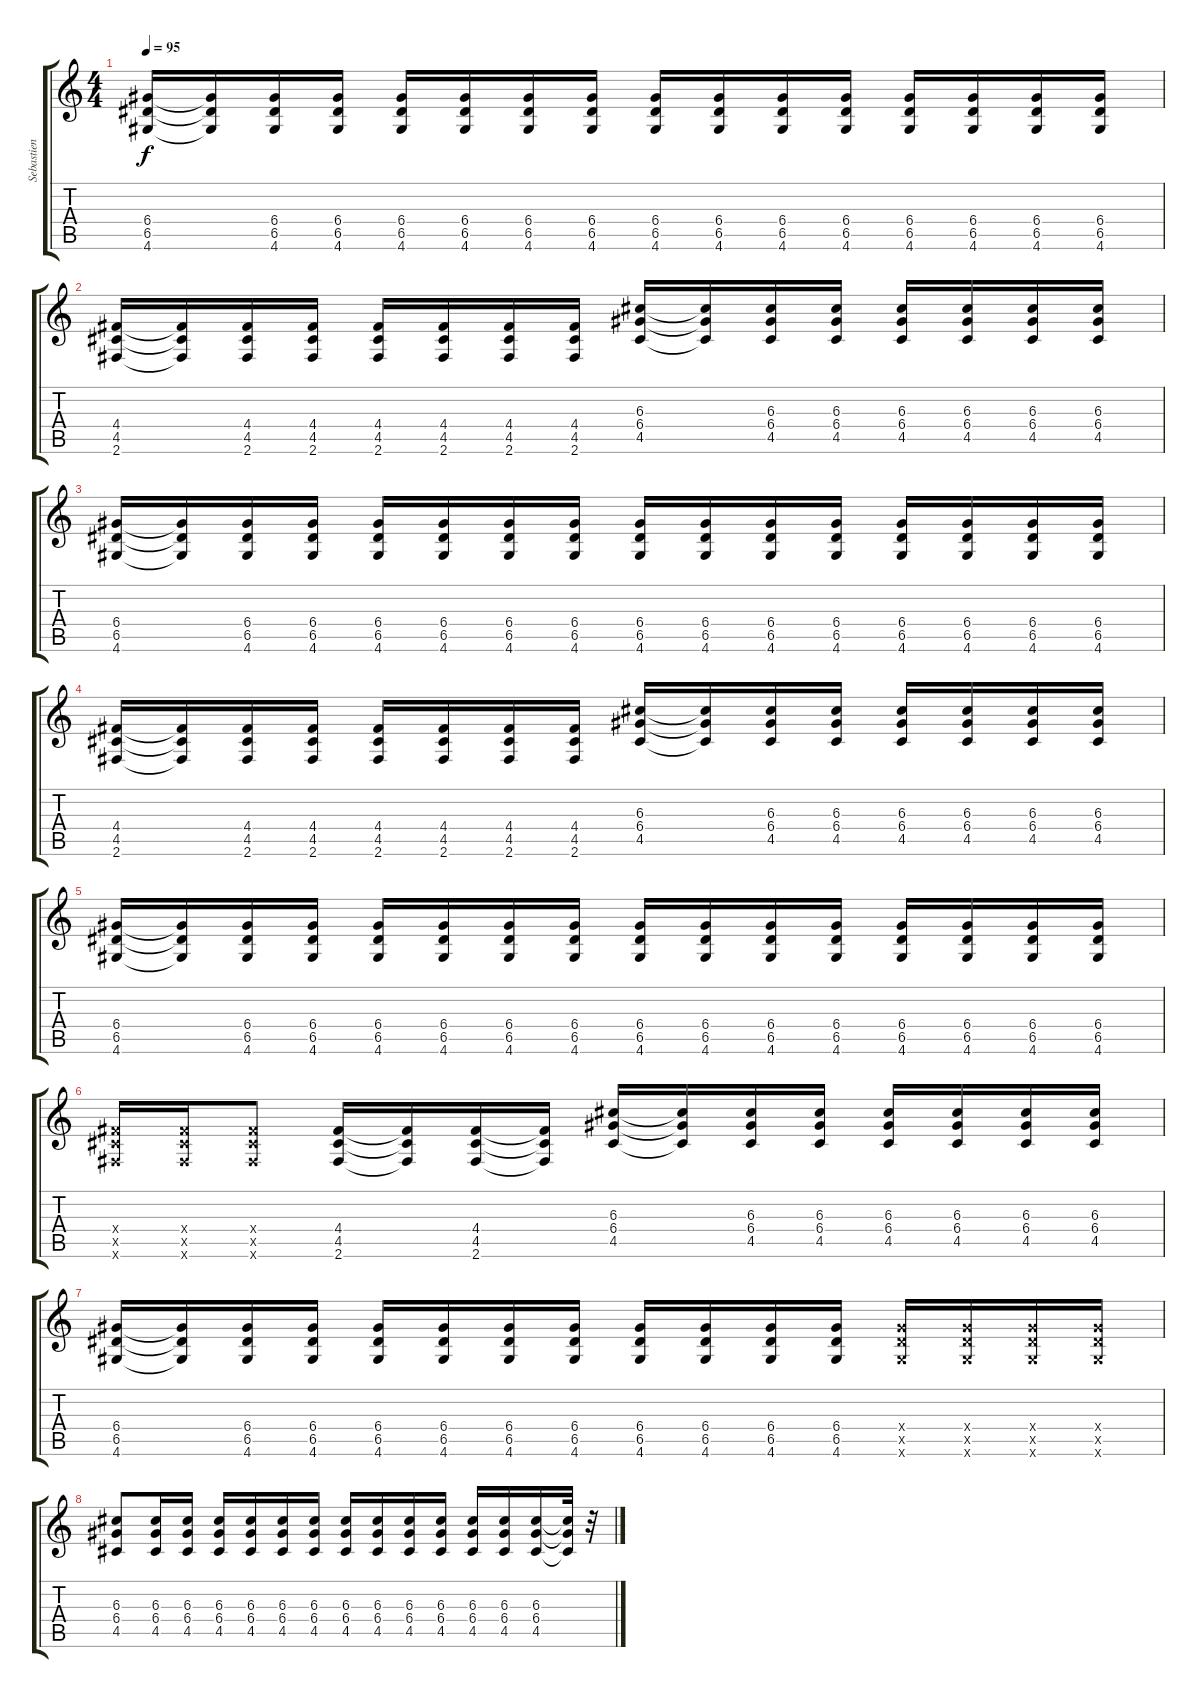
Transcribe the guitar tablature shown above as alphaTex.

\track ("Sebastien Guitarra 2" "Sebastien ") {instrument distortionguitar}
\staff {score tabs}
\tuning (E4 B3 G3 D3 A2 E2) {hide}
\ts (4 4)
\tempo 95
\clef g2
\ks c
(6.4 6.5 4.6).16{dy f} (6.4{t} 6.5{t} 4.6{t}).16 (6.4 6.5 4.6).16 (6.4 6.5 4.6).16 (6.4 6.5 4.6).16 (6.4 6.5 4.6).16 (6.4 6.5 4.6).16 (6.4 6.5 4.6).16 (6.4 6.5 4.6).16 (6.4 6.5 4.6).16 (6.4 6.5 4.6).16 (6.4 6.5 4.6).16 (6.4 6.5 4.6).16 (6.4 6.5 4.6).16 (6.4 6.5 4.6).16 (6.4 6.5 4.6).16 |
(4.4 4.5 2.6).16 (4.4{t} 4.5{t} 2.6{t}).16 (4.4 4.5 2.6).16 (4.4 4.5 2.6).16 (4.4 4.5 2.6).16 (4.4 4.5 2.6).16 (4.4 4.5 2.6).16 (4.4 4.5 2.6).16 (6.3 6.4 4.5).16 (6.3{t} 6.4{t} 4.5{t}).16 (6.3 6.4 4.5).16 (6.3 6.4 4.5).16 (6.3 6.4 4.5).16 (6.3 6.4 4.5).16 (6.3 6.4 4.5).16 (6.3 6.4 4.5).16 |
(6.4 6.5 4.6).16 (6.4{t} 6.5{t} 4.6{t}).16 (6.4 6.5 4.6).16 (6.4 6.5 4.6).16 (6.4 6.5 4.6).16 (6.4 6.5 4.6).16 (6.4 6.5 4.6).16 (6.4 6.5 4.6).16 (6.4 6.5 4.6).16 (6.4 6.5 4.6).16 (6.4 6.5 4.6).16 (6.4 6.5 4.6).16 (6.4 6.5 4.6).16 (6.4 6.5 4.6).16 (6.4 6.5 4.6).16 (6.4 6.5 4.6).16 |
(4.4 4.5 2.6).16 (4.4{t} 4.5{t} 2.6{t}).16 (4.4 4.5 2.6).16 (4.4 4.5 2.6).16 (4.4 4.5 2.6).16 (4.4 4.5 2.6).16 (4.4 4.5 2.6).16 (4.4 4.5 2.6).16 (6.3 6.4 4.5).16 (6.3{t} 6.4{t} 4.5{t}).16 (6.3 6.4 4.5).16 (6.3 6.4 4.5).16 (6.3 6.4 4.5).16 (6.3 6.4 4.5).16 (6.3 6.4 4.5).16 (6.3 6.4 4.5).16 |
(6.4 6.5 4.6).16 (6.4{t} 6.5{t} 4.6{t}).16 (6.4 6.5 4.6).16 (6.4 6.5 4.6).16 (6.4 6.5 4.6).16 (6.4 6.5 4.6).16 (6.4 6.5 4.6).16 (6.4 6.5 4.6).16 (6.4 6.5 4.6).16 (6.4 6.5 4.6).16 (6.4 6.5 4.6).16 (6.4 6.5 4.6).16 (6.4 6.5 4.6).16 (6.4 6.5 4.6).16 (6.4 6.5 4.6).16 (6.4 6.5 4.6).16 |
(4.4{x} 4.5{x} 2.6{x}).16 (4.4{x} 4.5{x} 2.6{x}).16 (4.4{x} 4.5{x} 2.6{x}).8 (4.4 4.5 2.6).16 (4.4{t} 4.5{t} 2.6{t}).16 (4.4 4.5 2.6).16 (4.4{t} 4.5{t} 2.6{t}).16 (6.3 6.4 4.5).16 (6.3{t} 6.4{t} 4.5{t}).16 (6.3 6.4 4.5).16 (6.3 6.4 4.5).16 (6.3 6.4 4.5).16 (6.3 6.4 4.5).16 (6.3 6.4 4.5).16 (6.3 6.4 4.5).16 |
(6.4 6.5 4.6).16 (6.4{t} 6.5{t} 4.6{t}).16 (6.4 6.5 4.6).16 (6.4 6.5 4.6).16 (6.4 6.5 4.6).16 (6.4 6.5 4.6).16 (6.4 6.5 4.6).16 (6.4 6.5 4.6).16 (6.4 6.5 4.6).16 (6.4 6.5 4.6).16 (6.4 6.5 4.6).16 (6.4 6.5 4.6).16 (6.4{x} 6.5{x} 4.6{x}).16 (6.4{x} 6.5{x} 4.6{x}).16 (6.4{x} 6.5{x} 4.6{x}).16 (6.4{x} 6.5{x} 4.6{x}).16 |
(6.3 6.4 4.5).8 (6.3 6.4 4.5).16 (6.3 6.4 4.5).16 (6.3 6.4 4.5).16 (6.3 6.4 4.5).16 (6.3 6.4 4.5).16 (6.3 6.4 4.5).16 (6.3 6.4 4.5).16 (6.3 6.4 4.5).16 (6.3 6.4 4.5).16 (6.3 6.4 4.5).16 (6.3 6.4 4.5).16 (6.3 6.4 4.5).16 (6.3 6.4 4.5).16 (6.3{t} 6.4{t} 4.5{t}).32 r.32
